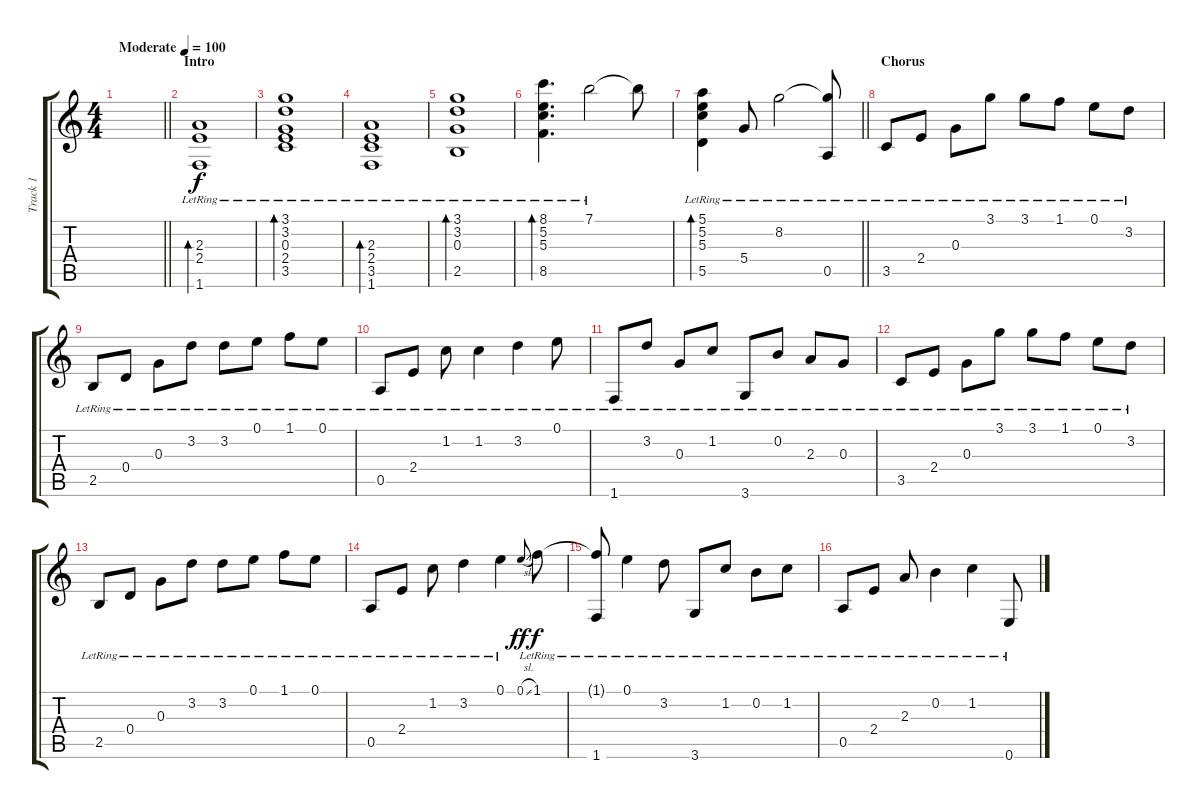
\track ("Track 1" "Track 1") {instrument acousticguitarsteel}
\staff {score tabs}
\tuning (E4 B3 G3 D3 A2 E2) {hide}
\ts (4 4)
\tempo (100 "Moderate")
\clef g2
\barLineRight lightlight
\ks c
|
\section ("" "Intro")
(2.3{lr} 2.4{lr} 1.6).1{bd 480} |
(3.1{lr} 3.2{lr} 0.3{lr} 2.4{lr} 3.5{lr}).1{bd 480} |
(2.3{lr} 2.4{lr} 3.5{lr} 1.6{lr}).1{bd 480} |
(3.1{lr} 3.2{lr} 0.3{lr} 2.5{lr}).1{bd 480} |
(8.1{lr} 5.2{lr} 5.3{lr} 8.5{lr}).4{d bd 480} 7.1{lr}.2 7.1{t}.8 |
\barLineRight lightlight
(5.1{lr} 5.2{lr} 5.3{lr} 5.5{lr}).4{bd 480} 5.4{lr}.8 8.2{lr}.2 (8.2{t} 0.5{lr}).8 |
\section ("" "Chorus")
3.5{lr}.8 2.4{lr}.8 0.3{lr}.8 3.1{lr}.8 3.1{lr}.8 1.1{lr}.8 0.1{lr}.8 3.2{lr}.8 |
2.5{lr}.8 0.4{lr}.8 0.3{lr}.8 3.2{lr}.8 3.2{lr}.8 0.1{lr}.8 1.1{lr}.8 0.1{lr}.8 |
0.5{lr}.8 2.4{lr}.8 1.2{lr}.8 1.2{lr}.4 3.2{lr}.4 0.1{lr}.8 |
1.6{lr}.8 3.2{lr}.8 0.3{lr}.8 1.2{lr}.8 3.6{lr}.8 0.2{lr}.8 2.3{lr}.8 0.3{lr}.8 |
3.5{lr}.8 2.4{lr}.8 0.3{lr}.8 3.1{lr}.8 3.1{lr}.8 1.1{lr}.8 0.1{lr}.8 3.2{lr}.8 |
2.5{lr}.8 0.4{lr}.8 0.3{lr}.8 3.2{lr}.8 3.2{lr}.8 0.1{lr}.8 1.1{lr}.8 0.1{lr}.8 |
0.5{lr}.8 2.4{lr}.8 1.2{lr}.8 3.2{lr}.4 0.1{lr}.4 0.1{sl}.8{gr onbeat dy ff} 1.1{lr}.8{dy f} |
(1.1{t} 1.6{lr}).8 0.1{lr}.4 3.2{lr}.8 3.6{lr}.8 1.2{lr}.8 0.2{lr}.8 1.2{lr}.8 |
0.5{lr}.8 2.4{lr}.8 2.3{lr}.8 0.2{lr}.4 1.2{lr}.4 0.6{lr}.8
